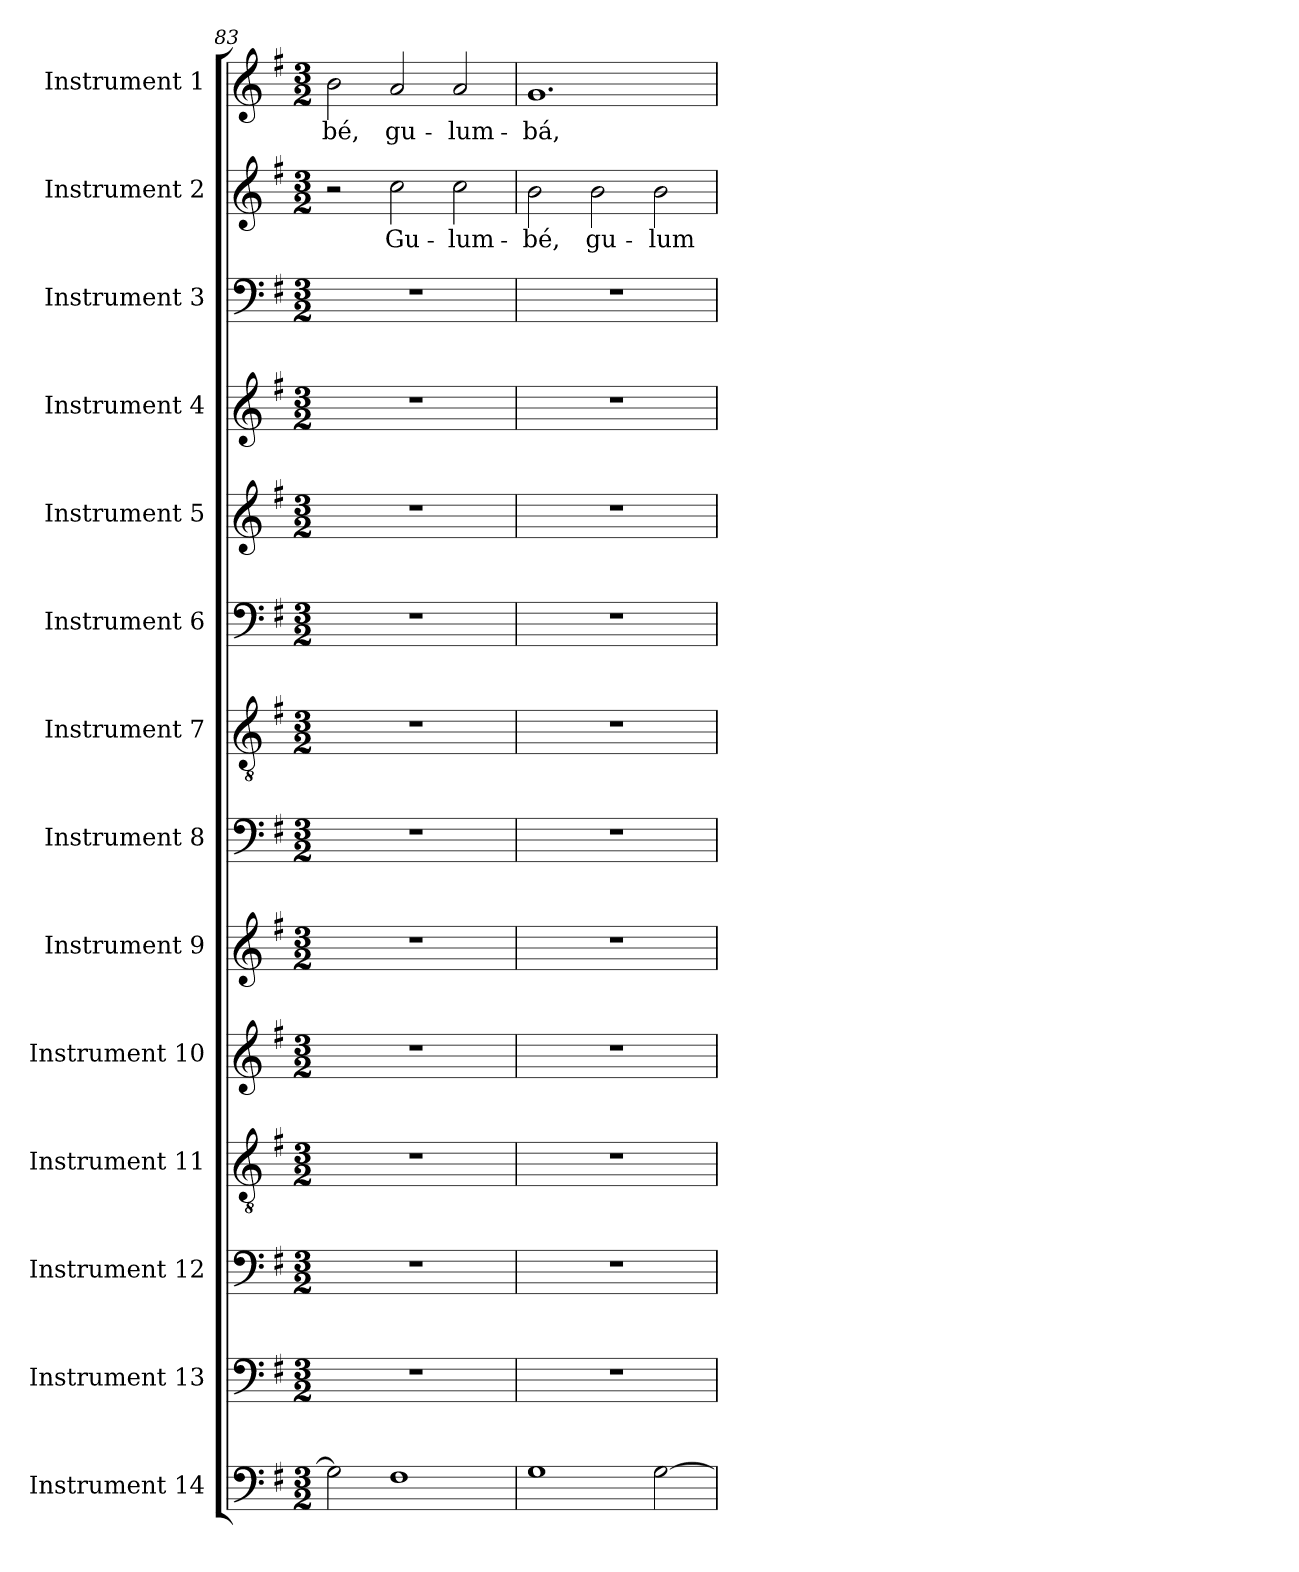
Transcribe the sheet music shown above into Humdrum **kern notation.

**kern	**kern	**kern	**kern	**kern	**kern	**kern	**kern	**kern	**kern	**kern	**kern	**kern	**text	**kern	**text
*part14	*part13	*part12	*part11	*part10	*part9	*part8	*part7	*part6	*part5	*part4	*part3	*part2	*part2	*part1	*part1
*staff14	*staff13	*staff12	*staff11	*staff10	*staff9	*staff8	*staff7	*staff6	*staff5	*staff4	*staff3	*staff2	*staff2	*staff1	*staff1
*I"Instrument 14	*I"Instrument 13	*I"Instrument 12	*I"Instrument 11	*I"Instrument 10	*I"Instrument 9	*I"Instrument 8	*I"Instrument 7	*I"Instrument 6	*I"Instrument 5	*I"Instrument 4	*I"Instrument 3	*I"Instrument 2	*	*I"Instrument 1	*
*clefF4	*clefF4	*clefF4	*clefGv2	*clefG2	*clefG2	*clefF4	*clefGv2	*clefF4	*clefG2	*clefG2	*clefF4	*clefG2	*	*clefG2	*
*k[f#]	*k[f#]	*k[f#]	*k[f#]	*k[f#]	*k[f#]	*k[f#]	*k[f#]	*k[f#]	*k[f#]	*k[f#]	*k[f#]	*k[f#]	*	*k[f#]	*
*G:	*G:	*G:	*G:	*G:	*G:	*G:	*G:	*G:	*G:	*G:	*G:	*G:	*	*G:	*
*M3/2	*M3/2	*M3/2	*M3/2	*M3/2	*M3/2	*M3/2	*M3/2	*M3/2	*M3/2	*M3/2	*M3/2	*M3/2	*	*M3/2	*
=83	=83	=83	=83	=83	=83	=83	=83	=83	=83	=83	=83	=83	=83	=83	=83
!	!	!	!	!	!	!	!	!	!	!	!	!	!	!	!LO:LY:b:cj
2G\]	1.r	1.r	1.r	1.r	1.r	1.r	1.r	1.r	1.r	1.r	1.r	2r	.	2b\	-bé,
!	!	!	!	!	!	!	!	!	!	!	!	!	!LO:LY:b:rj	!	!LO:LY:b:cj
1F#	.	.	.	.	.	.	.	.	.	.	.	2cc\	Gu-	2a/	gu-
!	!	!	!	!	!	!	!	!	!	!	!	!	!LO:LY:b:rj	!	!LO:LY:b:cj
.	.	.	.	.	.	.	.	.	.	.	.	2cc\	-lum-	2a/	-lum-
=84	=84	=84	=84	=84	=84	=84	=84	=84	=84	=84	=84	=84	=84	=84	=84
!	!	!	!	!	!	!	!	!	!	!	!	!	!LO:LY:b:rj	!	!LO:LY:b:cj
1G	1.r	1.r	1.r	1.r	1.r	1.r	1.r	1.r	1.r	1.r	1.r	2b\	-bé,	1.g	-bá,
!	!	!	!	!	!	!	!	!	!	!	!	!	!LO:LY:b:rj	!	!
.	.	.	.	.	.	.	.	.	.	.	.	2b\	gu-	.	.
!	!	!	!	!	!	!	!	!	!	!	!	!	!LO:LY:b:rj	!	!
[>2G\	.	.	.	.	.	.	.	.	.	.	.	2b\	-lum-	.	.
=	=	=	=	=	=	=	=	=	=	=	=	=	=	=	=
*-	*-	*-	*-	*-	*-	*-	*-	*-	*-	*-	*-	*-	*-	*-	*-
